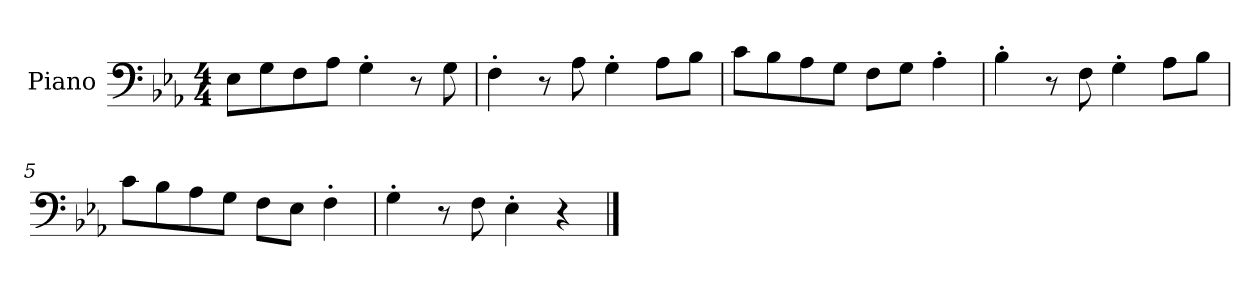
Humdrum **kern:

**kern
*part1
*staff1
*I"Piano
*I'Pno.
*clefF4
*k[b-e-a-]
*M4/4
*MM120
=1
8E-\L
8G\
8F\
8A-\J
4G'\
8r
8G\
=2
4F'\
8r
8A-\
4G'\
8A-\L
8B-\J
=3
8c\L
8B-\
8A-\
8G\J
8F\L
8G\J
4A-'\
=4
4B-'\
8r
8F\
4G'\
8A-\L
8B-\J
=5
8c\L
8B-\
8A-\
8G\J
8F\L
8E-\J
4F'\
=6
4G'\
8r
8F\
4E-'\
4r
==
*-
